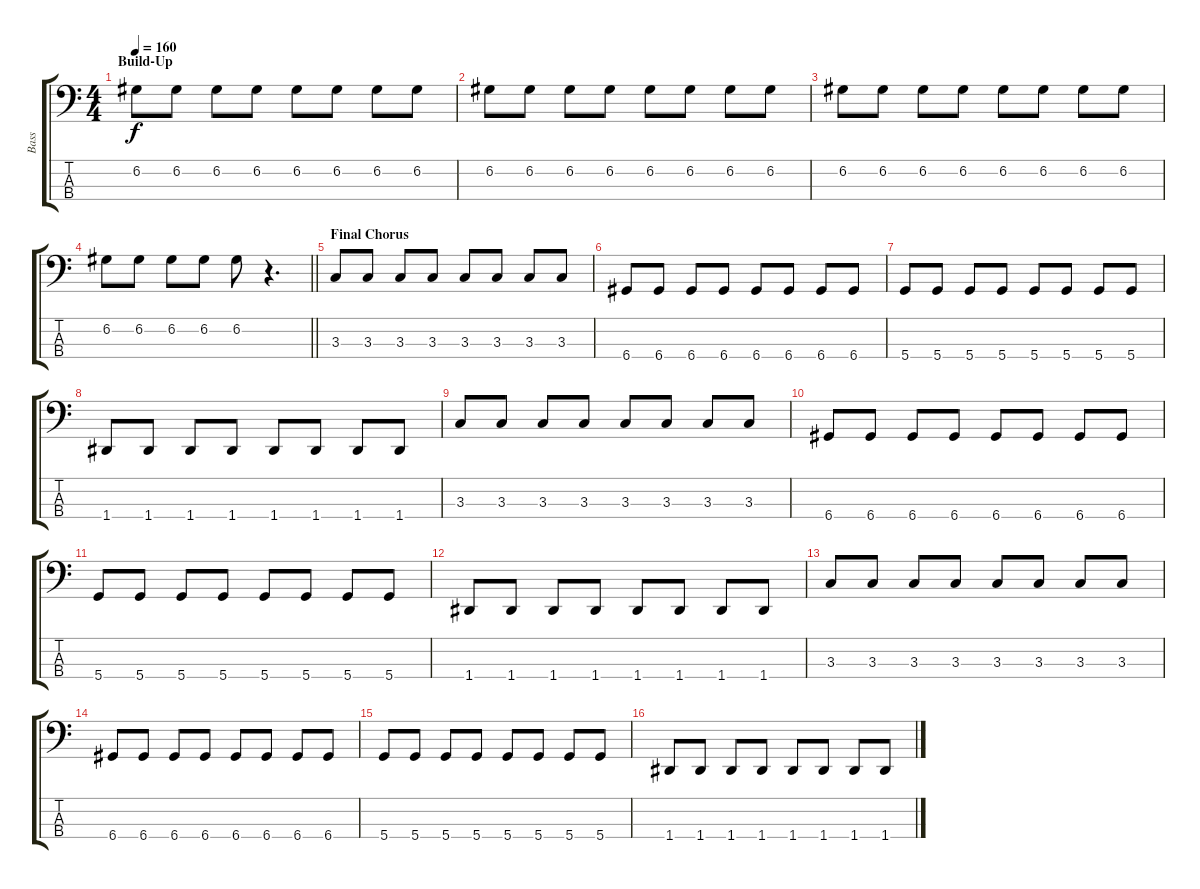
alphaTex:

\track ("Bass" "Bass") {instrument electricbassfinger}
\staff {score tabs}
\tuning (G2 D2 A1 D1) {hide}
\ts (4 4)
\section ("" "Build-Up")
\tempo 160
\clef f4
\ks c
6.2.8{dy f} 6.2.8 6.2.8 6.2.8 6.2.8 6.2.8 6.2.8 6.2.8 |
6.2.8 6.2.8 6.2.8 6.2.8 6.2.8 6.2.8 6.2.8 6.2.8 |
6.2.8 6.2.8 6.2.8 6.2.8 6.2.8 6.2.8 6.2.8 6.2.8 |
\barLineRight lightlight
6.2.8 6.2.8 6.2.8 6.2.8 6.2.8 r.4{d} |
\section ("" "Final Chorus")
3.3.8 3.3.8 3.3.8 3.3.8 3.3.8 3.3.8 3.3.8 3.3.8 |
6.4.8 6.4.8 6.4.8 6.4.8 6.4.8 6.4.8 6.4.8 6.4.8 |
5.4.8 5.4.8 5.4.8 5.4.8 5.4.8 5.4.8 5.4.8 5.4.8 |
1.4.8 1.4.8 1.4.8 1.4.8 1.4.8 1.4.8 1.4.8 1.4.8 |
3.3.8 3.3.8 3.3.8 3.3.8 3.3.8 3.3.8 3.3.8 3.3.8 |
6.4.8 6.4.8 6.4.8 6.4.8 6.4.8 6.4.8 6.4.8 6.4.8 |
5.4.8 5.4.8 5.4.8 5.4.8 5.4.8 5.4.8 5.4.8 5.4.8 |
1.4.8 1.4.8 1.4.8 1.4.8 1.4.8 1.4.8 1.4.8 1.4.8 |
3.3.8 3.3.8 3.3.8 3.3.8 3.3.8 3.3.8 3.3.8 3.3.8 |
6.4.8 6.4.8 6.4.8 6.4.8 6.4.8 6.4.8 6.4.8 6.4.8 |
5.4.8 5.4.8 5.4.8 5.4.8 5.4.8 5.4.8 5.4.8 5.4.8 |
1.4.8 1.4.8 1.4.8 1.4.8 1.4.8 1.4.8 1.4.8 1.4.8
